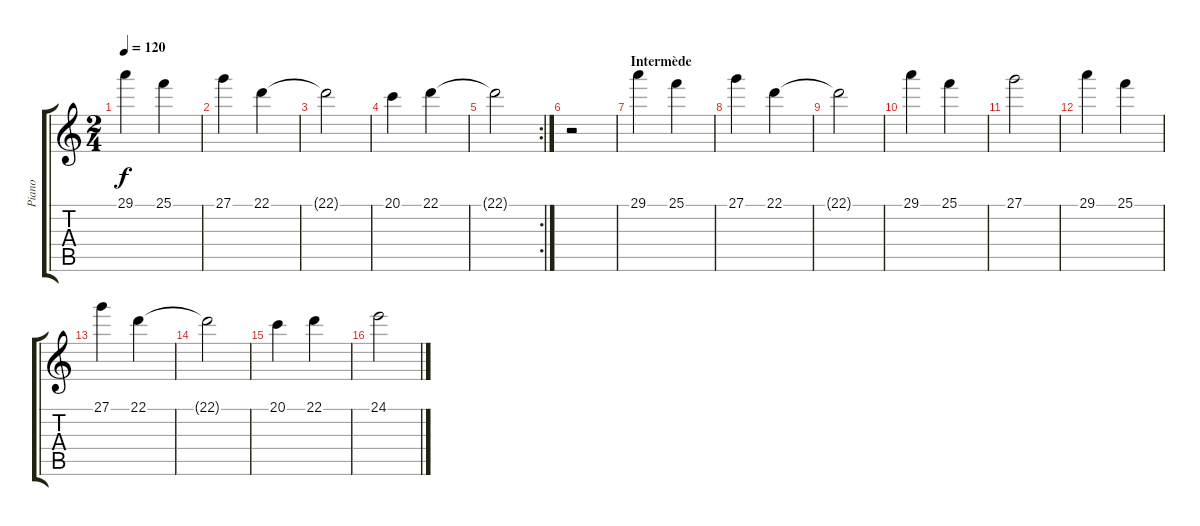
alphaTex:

\track ("Piano" "Piano") {instrument acousticgrandpiano}
\staff {score tabs}
\tuning (E4 B3 G3 D3 A2 E2) {hide}
\ts (2 4)
\tempo 120
\clef g2
\ks c
29.1.4{dy f} 25.1.4 |
27.1.4 22.1.4 |
22.1{t}.2 |
20.1.4 22.1.4 |
\rc 2
22.1{t}.2 |
r.2 |
\section ("" "Intermède")
29.1.4 25.1.4 |
27.1.4 22.1.4 |
22.1{t}.2 |
29.1.4 25.1.4 |
27.1.2 |
29.1.4 25.1.4 |
27.1.4 22.1.4 |
22.1{t}.2 |
20.1.4 22.1.4 |
24.1.2
